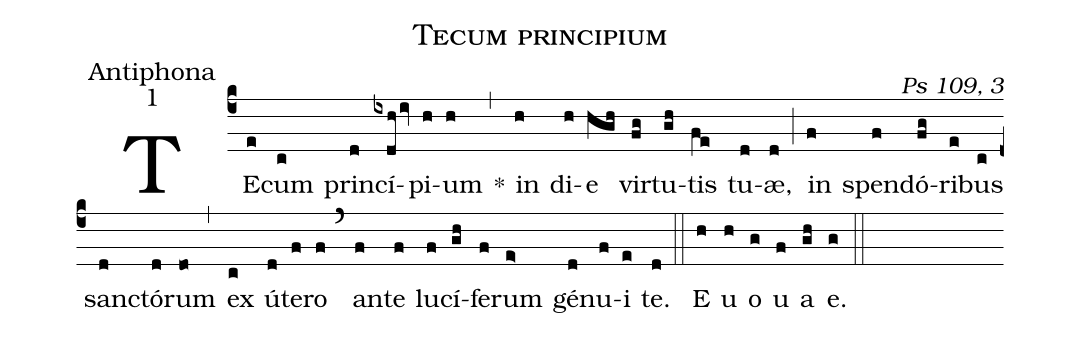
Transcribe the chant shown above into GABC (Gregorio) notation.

name:Tecum principium;
office-part:Antiphona;
mode:1;
commentary:Ps 109, 3;
%%
(c4) TE(e)cum(c) prin(d)cí(ixdhiv)pi(h)um(h) *(,) in(h) di(h)e(hgh) vir(fg)tu(gh)tis(fe) tu(d)æ,(d) (;) in(f) spen(f)dó(fg)ri(e)bus(c) sanc(d)tó(d)rum(do) (,) ex(c) ú(d)te(f)ro(f) (`) an(f)te(f) lu(f)cí(gh)fe(f)rum(e>) gé(d)nu(f)i(e) te.(d) (::) E(h) u(h) o(g) u(f) a(gh) e.(g) (::)
